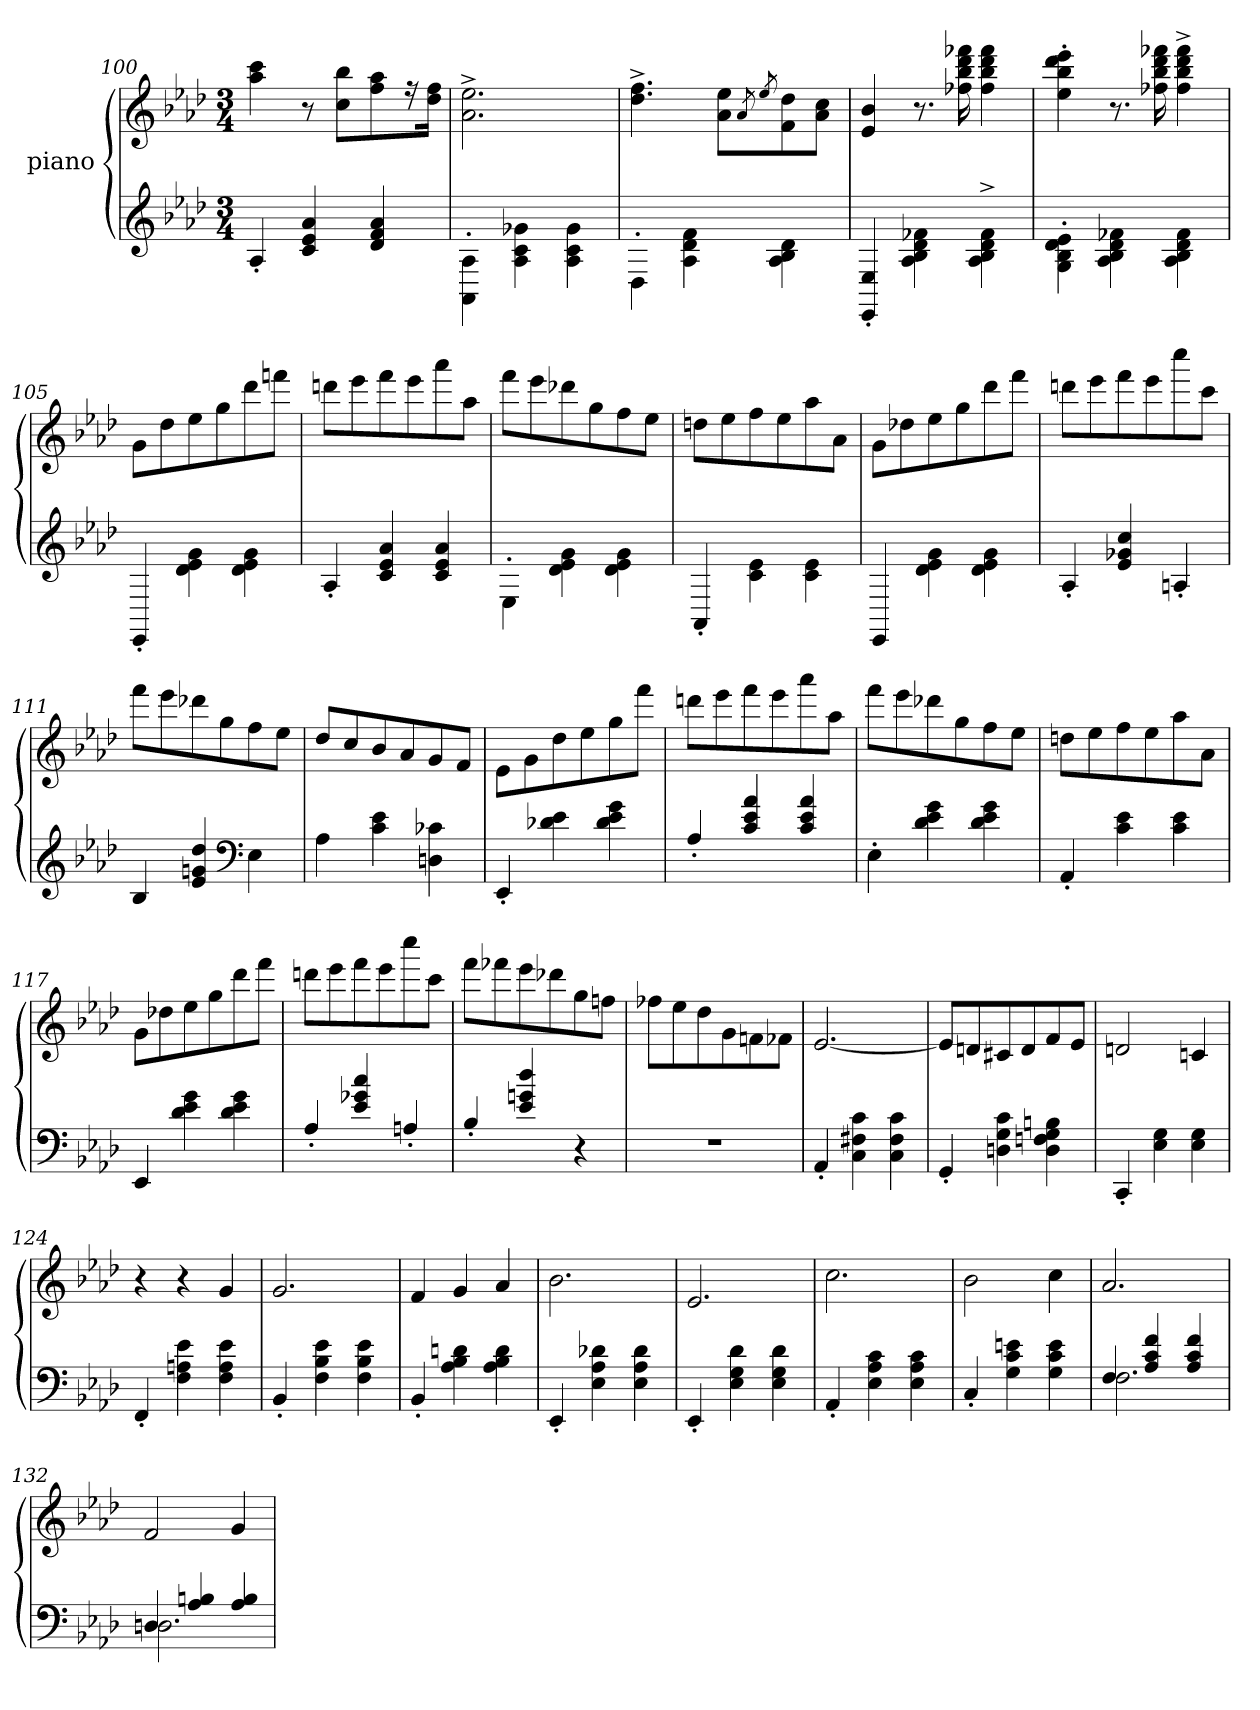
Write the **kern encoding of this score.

**kern	**kern
*part2	*part1
*staff2	*staff1
*I"piano	*I"piano
*clefG2	*clefG2
*k[b-e-a-d-]	*k[b-e-a-d-]
*M3/4	*M3/4
=100	=100
4A-'>/	4aa-\ 4ccc\
4c/ 4e-/ 4a-/	8r
.	8cc\ 8bb-\L
4d-/ 4f/ 4a-/	8ff\ 8aa-\
.	16r
.	16dd-\ 16ff\Jk
=101	=101
4AA-\'> 4A-\'>	2.a-\^> 2.ee-\^>
4A-\ 4c\ 4g-X\	.
4A-\ 4c\ 4g-\	.
=102	=102
4D-'>\	4.dd-\^> 4.ff\^>
4A-\ 4d-\ 4f\	.
.	8a-\ 8ee-\L
.	8qa-/
.	8qee-/
4A-\ 4B-\ 4d-\	8f\ 8dd-\
.	8a-\ 8cc\J
=103	=103
4EE-/'> 4E-/'>	4e-/ 4b-/
4A-\ 4B-\ 4d-\ 4f-X\	8.r
.	16ff-X\ 16bb-\ 16ddd-\ 16fff-X\
4A-\^> 4B-\^> 4d-\^> 4f-\^>	4ff-\ 4bb-\ 4ddd-\ 4fff-\
=104	=104
4G\'> 4B-\'> 4d-\'> 4e-\'>	4ee-\'> 4bb-\'> 4ddd-\'> 4eee-\'>
4A-\ 4B-\ 4d-\ 4f-X\	8.r
.	16ff-X\ 16bb-\ 16ddd-\ 16fff-X\
4A-\ 4B-\ 4d-\ 4f-\	4ff-\^> 4bb-\^> 4ddd-\^> 4fff-\^>
=105	=105
4EE-'>/	8g\L
.	8dd-\
4d-\ 4e-\ 4g\	8ee-\
.	8gg\
4d-\ 4e-\ 4g\	8ddd-\
.	8fffn\J
=106	=106
4A-'>/	8dddn\L
.	8eee-\
4c/ 4e-/ 4a-/	8fff\
.	8eee-\
4c/ 4e-/ 4a-/	8aaa-\
.	8aa-\J
=107	=107
4E-'>\	8fff\L
.	8eee-\
4d-\ 4e-\ 4g\	8ddd-X\
.	8gg\
4d-\ 4e-\ 4g\	8ff\
.	8ee-\J
=108	=108
4AA-'>/	8ddn\L
.	8ee-\
4c\ 4e-\	8ff\
.	8ee-\
4c\ 4e-\	8aa-\
.	8a-\J
=109	=109
4EE-/	8g\L
.	8dd-X\
4d-\ 4e-\ 4g\	8ee-\
.	8gg\
4d-\ 4e-\ 4g\	8ddd-\
.	8fff\J
=110	=110
4A-'>/	8dddn\L
.	8eee-\
4e-/ 4g-X/ 4cc/	8fff\
.	8eee-\
4An'>/	8cccc\
.	8ccc\J
=111	=111
4B-/	8fff\L
.	8eee-\
4e-/ 4gn/ 4dd-/	8ddd-X\
.	8gg\
*clefF4	*
4E-\	8ff\
.	8ee-\J
=112	=112
4A-\	8dd-/L
.	8cc/
4c\ 4e-\	8b-/
.	8a-/
4Dn\ 4c-X\	8g/
.	8f/J
=113	=113
4EE-'>/	8e-\L
.	8g\
4d-X\ 4e-\	8dd-\
.	8ee-\
4d-\ 4e-\ 4g\	8gg\
.	8fff\J
=114	=114
4A-'>/	8dddn\L
.	8eee-\
4c/ 4e-/ 4a-/	8fff\
.	8eee-\
4c/ 4e-/ 4a-/	8aaa-\
.	8aa-\J
=115	=115
4E-'>\	8fff\L
.	8eee-\
4d-\ 4e-\ 4g\	8ddd-X\
.	8gg\
4d-\ 4e-\ 4g\	8ff\
.	8ee-\J
=116	=116
4AA-'>/	8ddn\L
.	8ee-\
4c\ 4e-\	8ff\
.	8ee-\
4c\ 4e-\	8aa-\
.	8a-\J
=117	=117
4EE-/	8g\L
.	8dd-X\
4d-\ 4e-\ 4g\	8ee-\
.	8gg\
4d-\ 4e-\ 4g\	8ddd-\
.	8fff\J
=118	=118
4A-'>/	8dddn\L
.	8eee-\
4e-/ 4g-X/ 4cc/	8fff\
.	8eee-\
4An'>/	8cccc\
.	8ccc\J
=119	=119
4B-'>/	8fff\L
.	8fff-X\
4e-/ 4gn/ 4dd-/	8eee-\
.	8ddd-X\
4r	8gg\
.	8ffn\J
=120	=120
2.r	8ff-X\L
.	8ee-\
.	8dd-\
.	8g\
.	8fn\
.	8f-X\J
=121	=121
4AA-'>/	[2.e-/
4C\ 4F#X\ 4c\	.
4C\ 4F#\ 4c\	.
=122	=122
4GG'>/	8e-/L]
.	8dn/
4Dn\ 4G\ 4c\	8c#X/
.	8d/
4D\ 4Fn\ 4G\ 4Bn\	8f/
.	8e-/J
=123	=123
4CC'>/	2dn/
4E-\ 4G\	.
4E-\ 4G\	4cn/
=124	=124
4FF'>/	4r
4F\ 4An\ 4e-\	4r
4F\ 4A\ 4e-\	4g/
=125	=125
4BB-'>/	2.g/
4F\ 4B-\ 4e-\	.
4F\ 4B-\ 4e-\	.
=126	=126
4BB-'>/	4f/
4A-\ 4B-\ 4dn\	4g/
4A-\ 4B-\ 4d\	4a-/
=127	=127
4EE-'>/	2.b-\
4E-\ 4A-\ 4d-X\	.
4E-\ 4A-\ 4d-\	.
=128	=128
4EE-'>/	2.e-/
4E-\ 4G\ 4d-\	.
4E-\ 4G\ 4d-\	.
=129	=129
4AA-'>/	2.cc\
4E-\ 4A-\ 4c\	.
4E-\ 4A-\ 4c\	.
=130	=130
4C'>/	2b-\
4G\ 4c\ 4en\	.
4G\ 4c\ 4e\	4cc\
=131	=131
*^	*
4F/	2.F\	2.a-/
4A-/ 4c/ 4f/	.	.
4A-/ 4c/ 4f/	.	.
=132	=132	=132
4Dn/	2.D\	2f/
4A-/ 4Bn/	.	.
4A-/ 4B/	.	4g/
*v	*v	*
=	=
*-	*-
